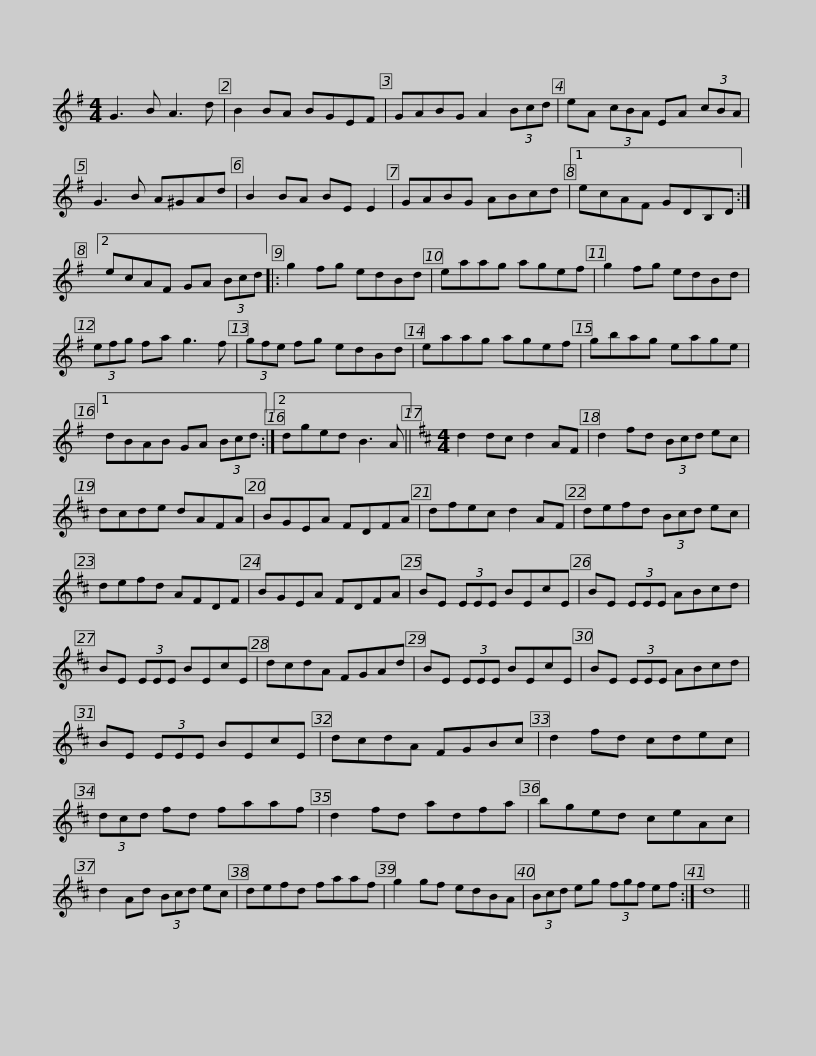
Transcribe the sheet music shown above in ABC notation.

X:1
L:1/8
M:4/4
I:linebreak $
K:G
V:1 treble
V:1
 G3 B A3 d | B2 BA BGEF | GABG A2 (3Bcd | eA (3cBA EA (3cBA | G3 B A^GAd | %5
 B2 BA BE E2 |$ GABG ABcd |1 ecAF GDB,D :|2 ecAF GA (3Bcd |: g2 fg edBd | %10
 eaag agef |$ g2 fg edBd | (3efg fa g3 f | (3gfe fg edBd | eaag agef | %15
 gbag eage |1$ dBAB GA (3Bcd :|2 dged B3 A ||[K:D][M:4/4] d2 dc d2 AF | d2 fd (3Bcd ec | %20
 dcde dAFA |$ BGEA FDFA | dfec d2 AF | defd (3Bcd ec | defd AFDF | %25
 BGEA FDFA |$ BE (3EEE BEcE | BE (3EEE ABcd | BE (3EEE BEcE | dcdA FGAd | %30
 BE (3EEE BEcE |$ BE (3EEE ABcd | BE (3EEE BEcE | dcdA FGBc | d2 fd cdec | %35
 (3dcd fd faaf |$ d2 fd adfa | bged ceAc | d2 Ad (3Bcd ec | defd faaf | %40
 g2 gf edBA |$ (3Bcd eg (3fgf ef :| d8 || %43
